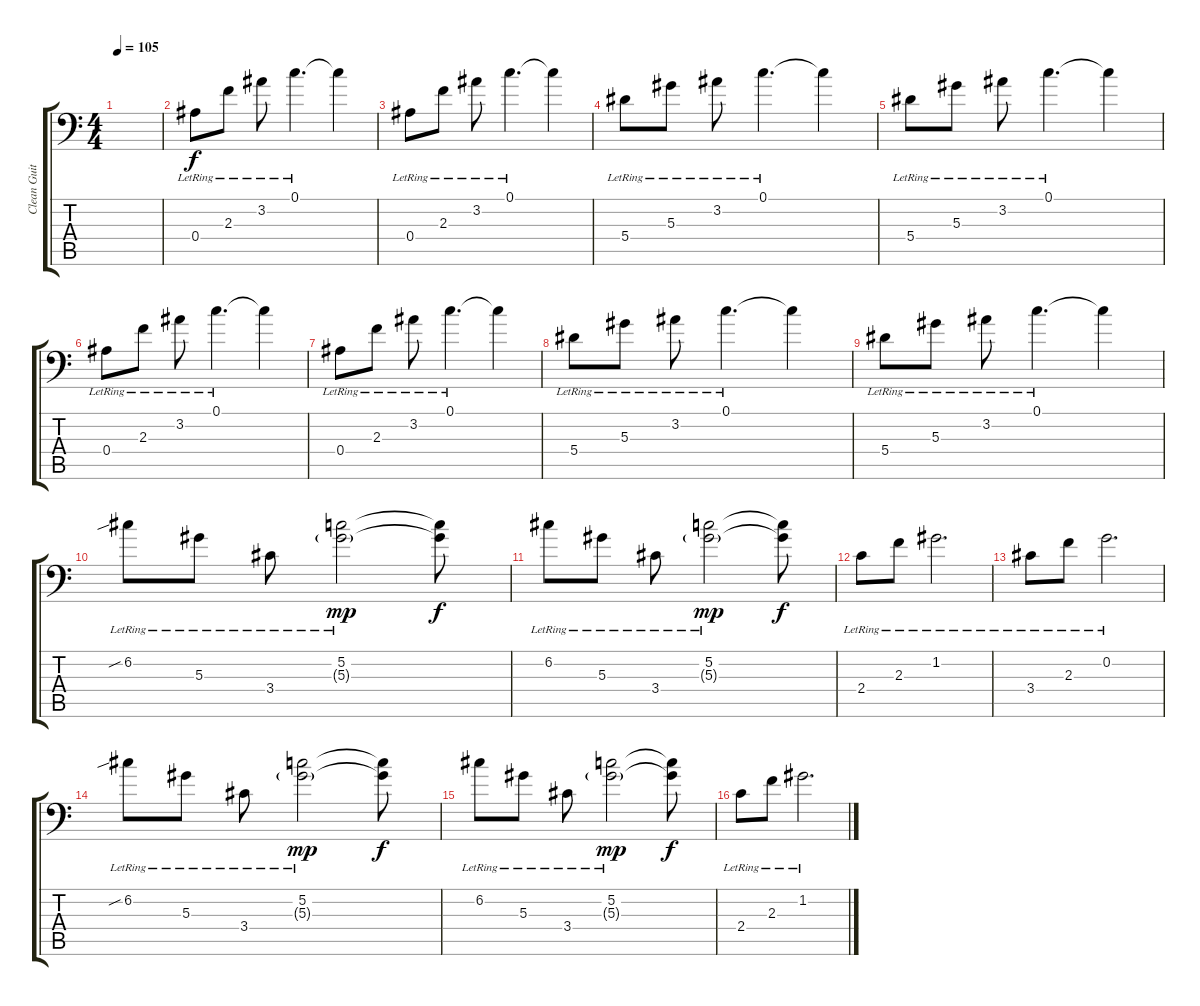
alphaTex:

\track ("Clean Guitar (Rhythm)" "Clean Guit") {instrument electricguitarclean}
\staff {score tabs}
\tuning (C4 G3 Eb3 Bb2 F2 Bb1) {hide}
\ts (4 4)
\tempo 105
\clef f4
\ks c
|
0.4{lr}.8 2.3{lr}.8 3.2{lr}.8 0.1{lr}.4{d} 0.1{t}.4 |
0.4{lr}.8 2.3{lr}.8 3.2{lr}.8 0.1{lr}.4{d} 0.1{t}.4 |
5.4{lr}.8 5.3{lr}.8 3.2{lr}.8 0.1{lr}.4{d} 0.1{t}.4 |
5.4{lr}.8 5.3{lr}.8 3.2{lr}.8 0.1{lr}.4{d} 0.1{t}.4 |
0.4{lr}.8 2.3{lr}.8 3.2{lr}.8 0.1{lr}.4{d} 0.1{t}.4 |
0.4{lr}.8 2.3{lr}.8 3.2{lr}.8 0.1{lr}.4{d} 0.1{t}.4 |
5.4{lr}.8 5.3{lr}.8 3.2{lr}.8 0.1{lr}.4{d} 0.1{t}.4 |
5.4{lr}.8 5.3{lr}.8 3.2{lr}.8 0.1{lr}.4{d} 0.1{t}.4 |
6.2{sib lr}.8 5.3{lr}.8 3.4{lr}.8 (5.2{lr} 5.3{g}).2{dy mp} (5.2{t} 5.3{t}).8{dy f} |
6.2{lr}.8 5.3{lr}.8 3.4{lr}.8 (5.2{lr} 5.3{g}).2{dy mp} (5.2{t} 5.3{t}).8{dy f} |
2.4{lr}.8 2.3{lr}.8 1.2{lr}.2{d} |
3.4{lr}.8 2.3{lr}.8 0.2{lr}.2{d} |
6.2{sib lr}.8 5.3{lr}.8 3.4{lr}.8 (5.2{lr} 5.3{g}).2{dy mp} (5.2{t} 5.3{t}).8{dy f} |
6.2{lr}.8 5.3{lr}.8 3.4{lr}.8 (5.2{lr} 5.3{g}).2{dy mp} (5.2{t} 5.3{t}).8{dy f} |
2.4{lr}.8 2.3{lr}.8 1.2{lr}.2{d}
